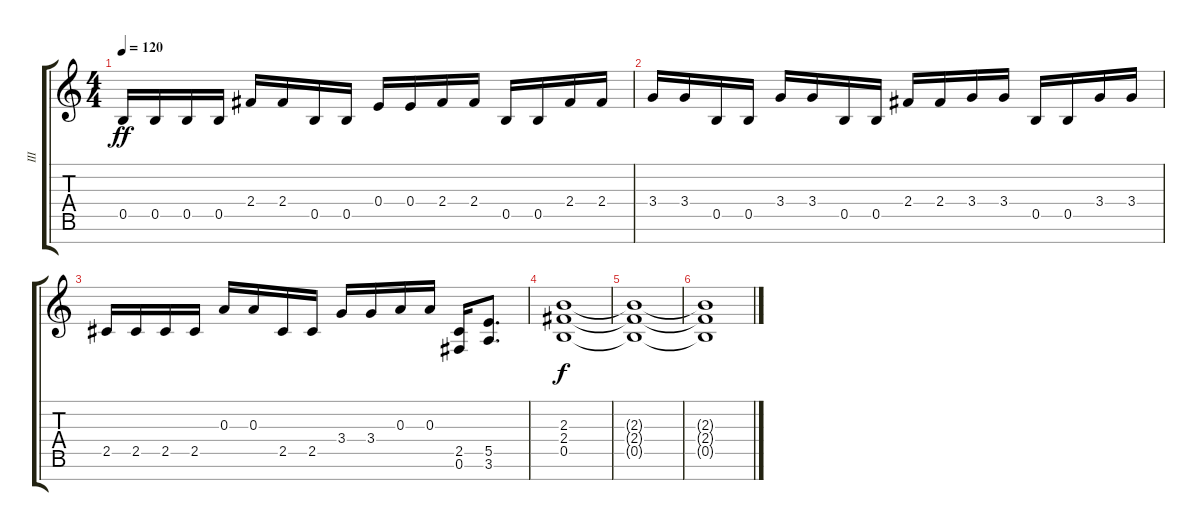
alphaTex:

\track ("III" "III") {instrument distortionguitar}
\staff {score tabs}
\tuning (Gb4 Db4 A3 E3 B2 Gb2 Db2) {hide}
\ts (4 4)
\tempo 120
\clef g2
\ks c
0.5.16{dy ff} 0.5.16 0.5.16 0.5.16 2.4.16 2.4.16 0.5.16 0.5.16 0.4.16 0.4.16 2.4.16 2.4.16 0.5.16 0.5.16 2.4.16 2.4.16 |
3.4.16 3.4.16 0.5.16 0.5.16 3.4.16 3.4.16 0.5.16 0.5.16 2.4.16 2.4.16 3.4.16 3.4.16 0.5.16 0.5.16 3.4.16 3.4.16 |
2.5.16 2.5.16 2.5.16 2.5.16 0.3.16 0.3.16 2.5.16 2.5.16 3.4.16 3.4.16 0.3.16 0.3.16 (2.5 0.6).16 (5.5 3.6).8{d} |
(2.3 2.4 0.5).1{dy f} |
(2.3{t} 2.4{t} 0.5{t}).1 |
(2.3{t} 2.4{t} 0.5{t}).1
